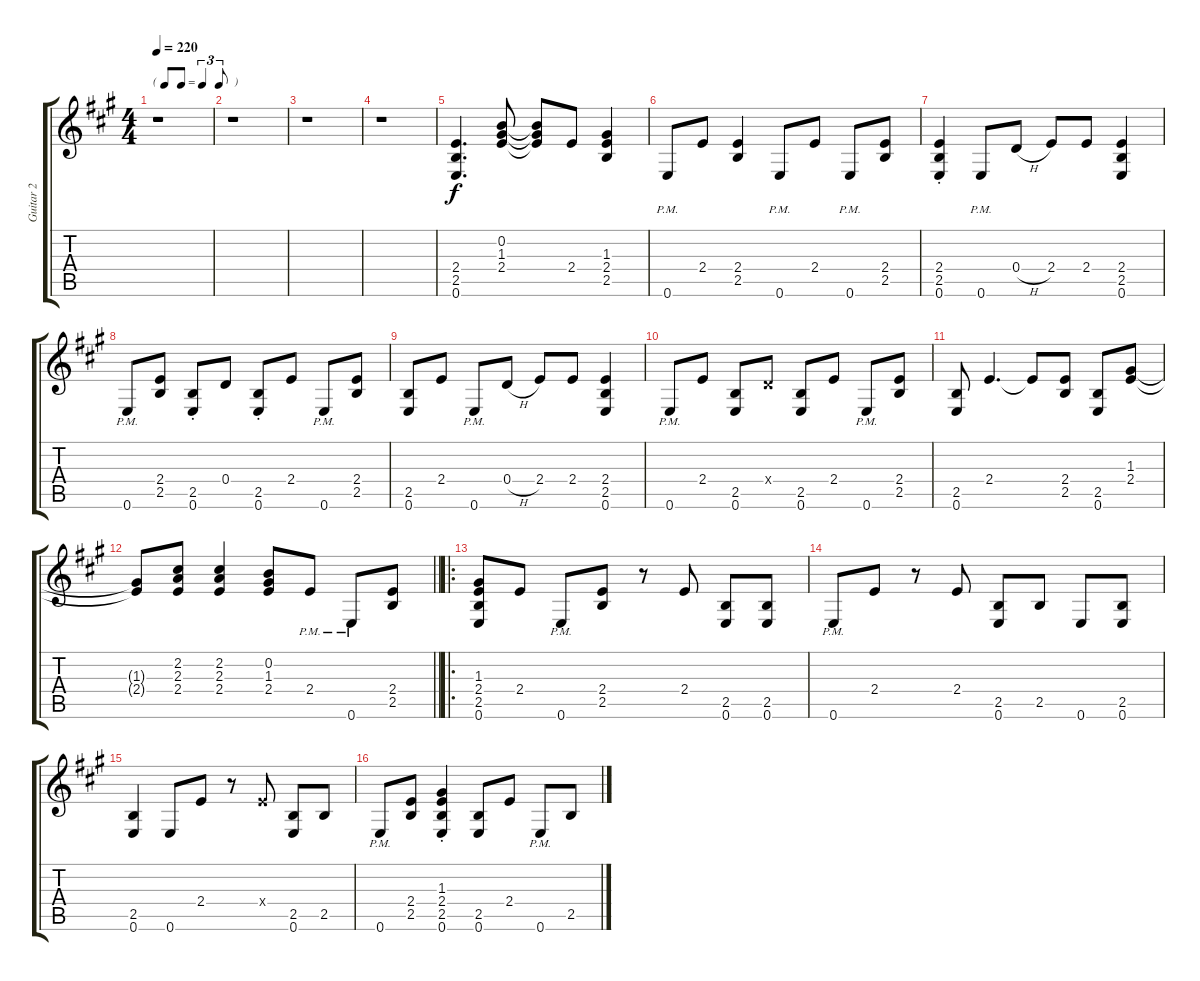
\track ("Guitar 2" "Guitar 2") {instrument overdrivenguitar}
\staff {score tabs}
\tuning (E4 B3 G3 D3 A2 E2) {hide}
\ts (4 4)
\tf triplet8th
\tempo 220
\clef g2
\ks a
r.1{dy f instrument overdrivenguitar} |
r.1 |
r.1 |
r.1 |
(2.4 2.5 0.6).4{d} (0.2 1.3 2.4).8 (0.2{t} 1.3{t} 2.4{t}).8 2.4.8 (1.3 2.4 2.5).4 |
0.6{pm}.8 2.4.8 (2.4 2.5).4 0.6{pm}.8 2.4.8 0.6{pm}.8 (2.4 2.5).8 |
(2.4{st} 2.5{st} 0.6{st}).4 0.6{pm}.8 0.4{h}.8 2.4.8 2.4.8 (2.4 2.5 0.6).4 |
0.6{pm}.8 (2.4 2.5).8 (2.5{st} 0.6{st}).8 0.4.8 (2.5{st} 0.6{st}).8 2.4.8 0.6{pm}.8 (2.4 2.5).8 |
(2.5 0.6).8 2.4.8 0.6{pm}.8 0.4{h}.8 2.4.8 2.4.8 (2.4 2.5 0.6).4 |
0.6{pm}.8 2.4.8 (2.5 0.6).8 0.4{x}.8 (2.5 0.6).8 2.4.8 0.6{pm}.8 (2.4 2.5).8 |
(2.5 0.6).8 2.4.4{d} 2.4{t}.8 (2.4 2.5).8 (2.5 0.6).8 (1.3 2.4).8 |
\barLineRight lightlight
(1.3{t} 2.4{t}).8 (2.2 2.3 2.4).8 (2.2 2.3 2.4).4 (0.2 1.3 2.4).8 2.4{pm}.8 0.6{pm}.8 (2.4 2.5).8 |
\ro
(1.3 2.4 2.5 0.6).8 2.4.8 0.6{pm}.8 (2.4 2.5).8 r.8 2.4.8 (2.5 0.6).8 (2.5 0.6).8 |
0.6{pm}.8 2.4.8 r.8 2.4.8 (2.5 0.6).8 2.5.8 0.6.8 (2.5 0.6).8 |
(2.5 0.6).4 0.6.8 2.4.8 r.8 2.4{x}.8 (2.5 0.6).8 2.5.8 |
0.6{pm}.8 (2.4 2.5).8 (1.3{st} 2.4{st} 2.5{st} 0.6{st}).4 (2.5 0.6).8 2.4.8 0.6{pm}.8 2.5.8
